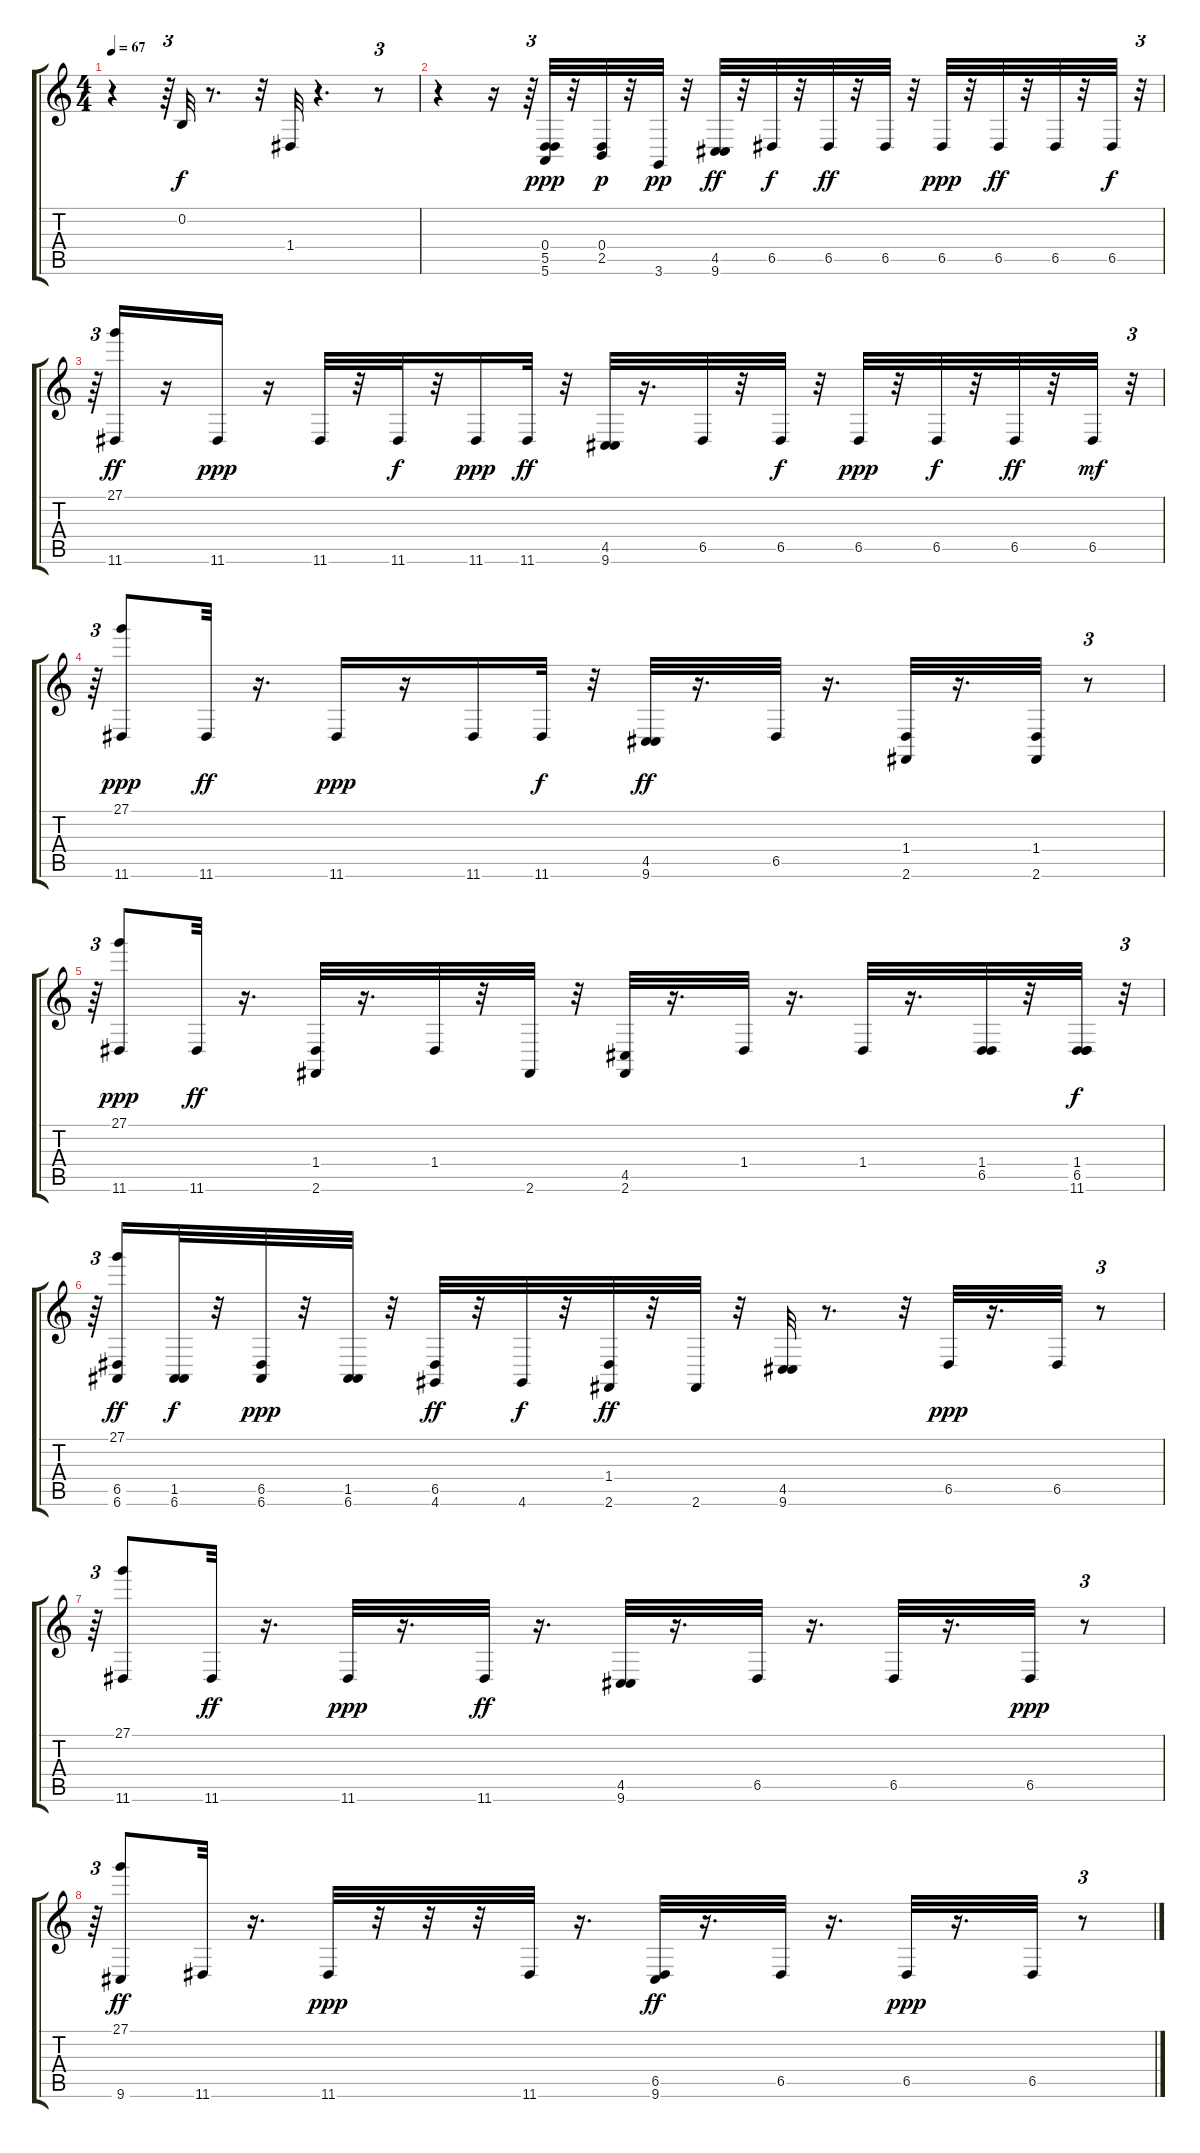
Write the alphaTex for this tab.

\track "" {instrument drawbarorgan}
\staff {score tabs}
\tuning (E4 B3 G3 D3 A2 E2) {hide}
\ts (4 4)
\tempo 67
\clef g2
\ks c
r.4{dy f} r.64{tu (3 2)} 0.2.32 r.8{d} r.32 1.4.32 r.4{d} r.8{tu (3 2)} |
r.4 r.16 r.64{tu (3 2)} (0.4 5.5 5.6).32{dy ppp} r.32 (0.4 2.5).32{dy p} r.32 3.6.32{dy pp} r.32 (4.5 9.6).32{dy ff} r.32 6.5.32{dy f} r.32 6.5.32{dy ff} r.32 6.5.32 r.32 6.5.32{dy ppp} r.32 6.5.32{dy ff} r.32 6.5.32 r.32 6.5.32{dy f} r.32{tu (3 2)} |
r.64{tu (3 2)} (27.1 11.6).16{dy ff} r.16 11.6.16{dy ppp} r.16 11.6.32 r.32 11.6.32{dy f} r.32 11.6.16{dy ppp} 11.6.32{dy ff} r.32 (4.5 9.6).32 r.16{d} 6.5.32 r.32 6.5.32{dy f} r.32 6.5.32{dy ppp} r.32 6.5.32{dy f} r.32 6.5.32{dy ff} r.32 6.5.32{dy mf} r.32{tu (3 2)} |
r.64{tu (3 2)} (27.1 11.6).8{dy ppp} 11.6.32{dy ff} r.16{d} 11.6.16{dy ppp} r.16 11.6.16 11.6.32{dy f} r.32 (4.5 9.6).32{dy ff} r.16{d} 6.5.32 r.16{d} (1.4 2.6).32 r.16{d} (1.4 2.6).32 r.8{tu (3 2)} |
r.64{tu (3 2)} (27.1 11.6).8{dy ppp} 11.6.32{dy ff} r.16{d} (1.4 2.6).32 r.16{d} 1.4.32 r.32 2.6.32 r.32 (4.5 2.6).32 r.16{d} 1.4.32 r.16{d} 1.4.32 r.16{d} (1.4 6.5).32 r.32 (1.4 6.5 11.6).32{dy f} r.32{tu (3 2)} |
r.64{tu (3 2)} (27.1 6.5 6.6).16{dy ff} (1.5 6.6).32{dy f} r.32 (6.5 6.6).32{dy ppp} r.32 (1.5 6.6).32 r.32 (6.5 4.6).32{dy ff} r.32 4.6.32{dy f} r.32 (1.4 2.6).32{dy ff} r.32 2.6.32 r.32 (4.5 9.6).32 r.8{d} r.32 6.5.32{dy ppp} r.16{d} 6.5.32 r.8{tu (3 2)} |
r.64{tu (3 2)} (27.1 11.6).8 11.6.32{dy ff} r.16{d} 11.6.32{dy ppp} r.16{d} 11.6.32{dy ff} r.16{d} (4.5 9.6).32 r.16{d} 6.5.32 r.16{d} 6.5.32 r.16{d} 6.5.32{dy ppp} r.8{tu (3 2)} |
r.64{tu (3 2)} (27.1 9.6).8{dy ff} 11.6.32 r.16{d} 11.6.32{dy ppp} r.32 r.32 r.32 11.6.32 r.16{d} (6.5 9.6).32{dy ff} r.16{d} 6.5.32 r.16{d} 6.5.32{dy ppp} r.16{d} 6.5.32 r.8{tu (3 2)}
